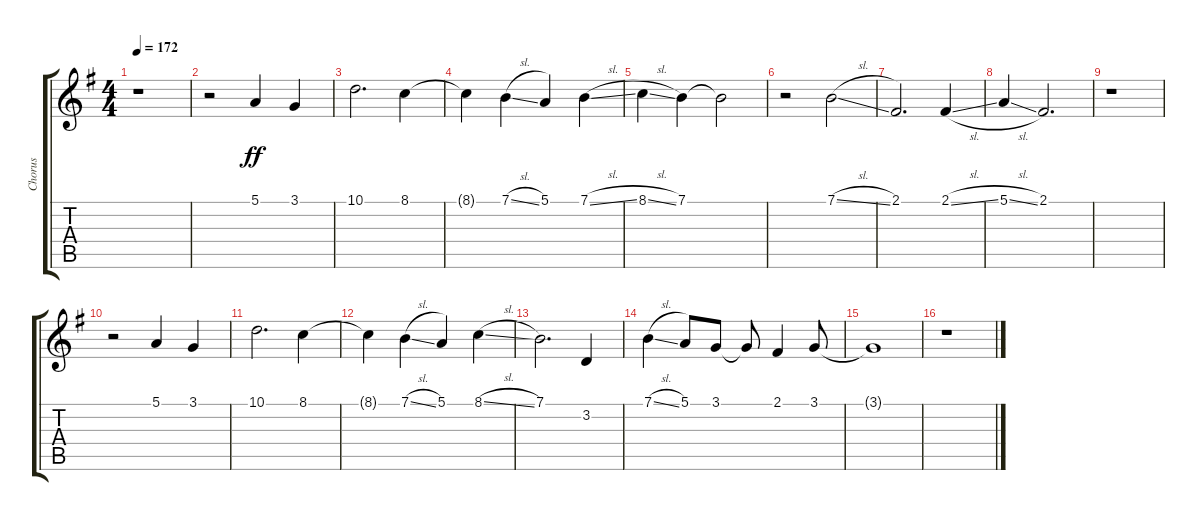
\track ("Chorus" "Chorus") {instrument voiceoohs}
\staff {score tabs}
\tuning (E4 B3 G3 D3 A2 E2) {hide}
\ts (4 4)
\tempo 172
\clef g2
\ks g
r.1{dy ff} |
r.2 5.1.4 3.1.4 |
10.1.2{d} 8.1.4 |
8.1{t}.4 7.1{sl}.4 5.1.4 7.1{sl}.4 |
8.1{sl}.4 7.1.4 7.1{t}.2 |
r.2 7.1{sl}.2 |
2.1.2{d} 2.1{sl}.4 |
5.1{sl}.4 2.1.2{d} |
r.1 |
r.2 5.1.4 3.1.4 |
10.1.2{d} 8.1.4 |
8.1{t}.4 7.1{sl}.4 5.1.4 8.1{sl}.4 |
7.1.2{d} 3.2.4 |
7.1{sl}.4 5.1.8 3.1.8 3.1{t}.8 2.1.4 3.1.8 |
3.1{t}.1 |
r.1
